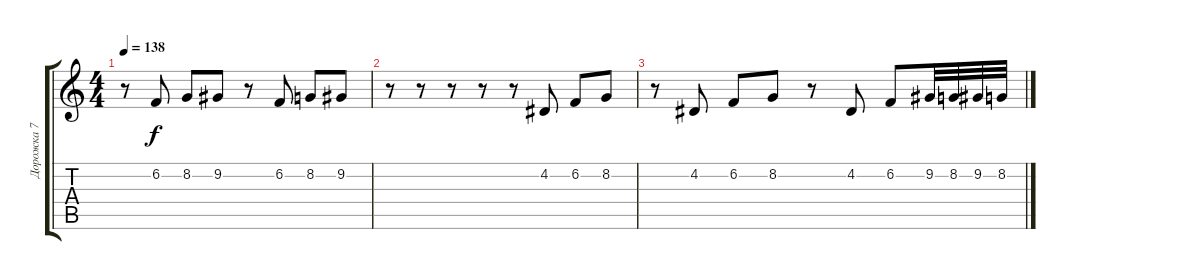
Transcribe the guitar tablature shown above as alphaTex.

\track ("Дорожка 7" "Дорожка 7") {instrument koto}
\staff {score tabs}
\tuning (E4 B3 G3 D3 A2 E2) {hide}
\ts (4 4)
\tempo 138
\clef g2
\ks c
r.8{dy f} 6.2.8 8.2.8 9.2.8 r.8 6.2.8 8.2.8 9.2.8 |
r.8 r.8 r.8 r.8 r.8 4.2.8 6.2.8 8.2.8 |
r.8 4.2.8 6.2.8 8.2.8 r.8 4.2.8 6.2.8 9.2.32 8.2.32 9.2.32 8.2.32
